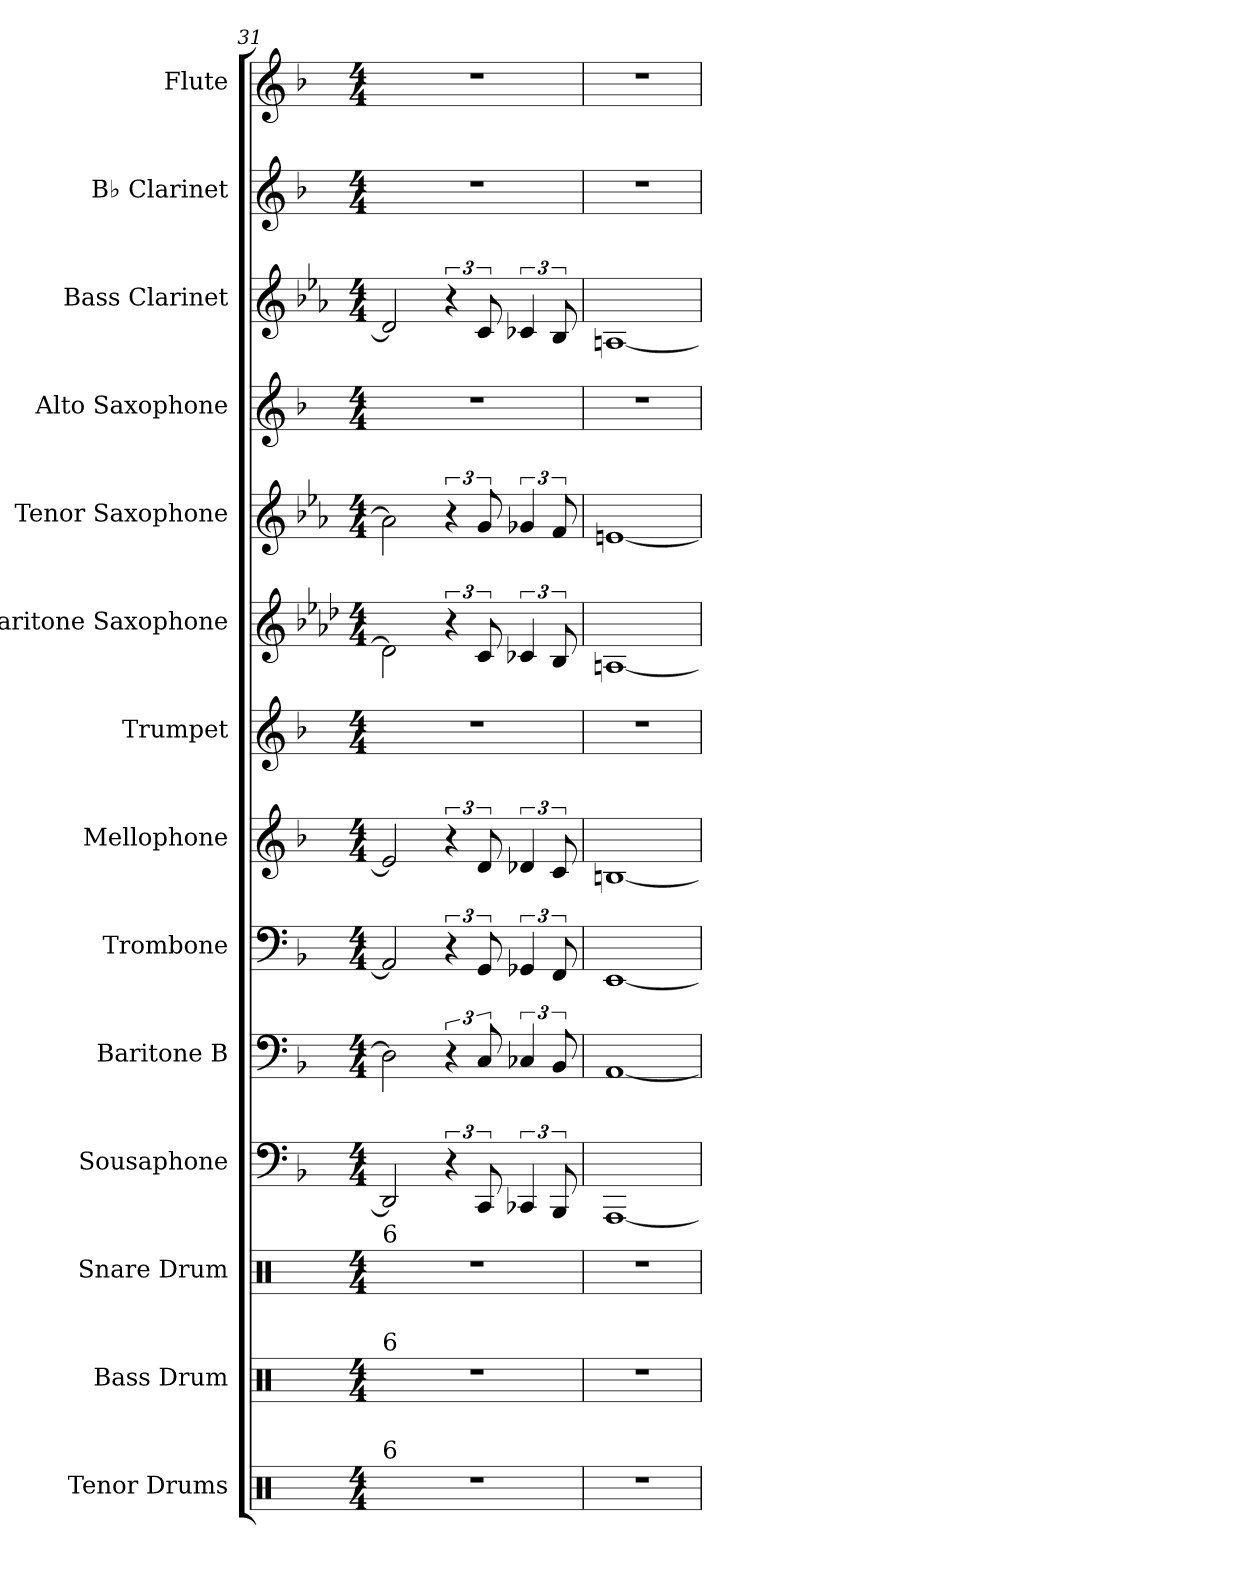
**kern	**kern	**kern	**kern	**kern	**kern	**kern	**kern	**kern	**kern	**kern	**kern	**kern	**kern
*part14	*part13	*part12	*part11	*part10	*part9	*part8	*part7	*part6	*part5	*part4	*part3	*part2	*part1
*staff14	*staff13	*staff12	*staff11	*staff10	*staff9	*staff8	*staff7	*staff6	*staff5	*staff4	*staff3	*staff2	*staff1
*I"Tenor Drums	*I"Bass Drum	*I"Snare Drum	*I"Sousaphone	*I"Baritone B	*I"Trombone	*I"Mellophone	*I"Trumpet	*I"Baritone Saxophone	*I"Tenor Saxophone	*I"Alto Saxophone	*I"Bass Clarinet	*I"B♭ Clarinet	*I"Flute
*I'TD	*I'B. Dr.	*I'SD	*I'Sou	*I'Bar B	*I'Tbn	*I'Mel	*I'Tpt	*I'B Sax	*I'T Sax	*I'A Sax	*I'B Cl	*I'Cl	*I'F
*clefX	*clefX	*clefX	*clefF4	*clefF4	*clefF4	*clefG2	*clefG2	*clefG2	*clefG2	*clefG2	*clefG2	*clefG2	*clefG2
*	*	*	*	*	*	*ITrd4c7	*ITrd1c2	*ITrd12c21	*ITrd8c14	*ITrd5c9	*ITrd8c14	*ITrd1c2	*
*k[]	*k[]	*k[]	*k[b-]	*k[b-]	*k[b-]	*k[b-e-]	*k[b-e-a-]	*k[b-e-a-d-]	*k[b-e-a-]	*k[b-e-a-d-]	*k[b-e-a-]	*k[b-e-a-]	*k[b-]
*M4/4	*M4/4	*M4/4	*M4/4	*M4/4	*M4/4	*M4/4	*M4/4	*M4/4	*M4/4	*M4/4	*M4/4	*M4/4	*M4/4
=31	=31	=31	=31	=31	=31	=31	=31	=31	=31	=31	=31	=31	=31
!	!	!LO:TX:a:t=6	!	!	!	!	!	!	!	!	!	!	!
!	!LO:TX:a:t=6	!	!	!	!	!	!	!	!	!	!	!	!
!LO:TX:a:t=6	!	!	!	!	!	!	!	!	!	!	!	!	!
1r	1r	1r	2DD-/]	2D-\]	2AA-/]	2A-/]	1r	2D-\]	2A-\]	1r	2D-/]	1r	1r
.	.	.	6r	6r	6r	6r	.	6r	6r	.	6r	.	.
.	.	.	12CC/	12C/	12GG/	12G/	.	12C/	12G/	.	12C/	.	.
.	.	.	6CC-X/	6C-X/	6GG-X/	6G-X/	.	6C-X/	6G-X/	.	6C-X/	.	.
.	.	.	12BBB-/	12BB-/	12FF/	12F/	.	12BB-/	12F/	.	12BB-/	.	.
=32	=32	=32	=32	=32	=32	=32	=32	=32	=32	=32	=32	=32	=32
1r	1r	1r	[1AAA	[1AA	[1EE	[1En	1r	[1AAn	[1En	1r	[1AAn	1r	1r
=	=	=	=	=	=	=	=	=	=	=	=	=	=
*-	*-	*-	*-	*-	*-	*-	*-	*-	*-	*-	*-	*-	*-
